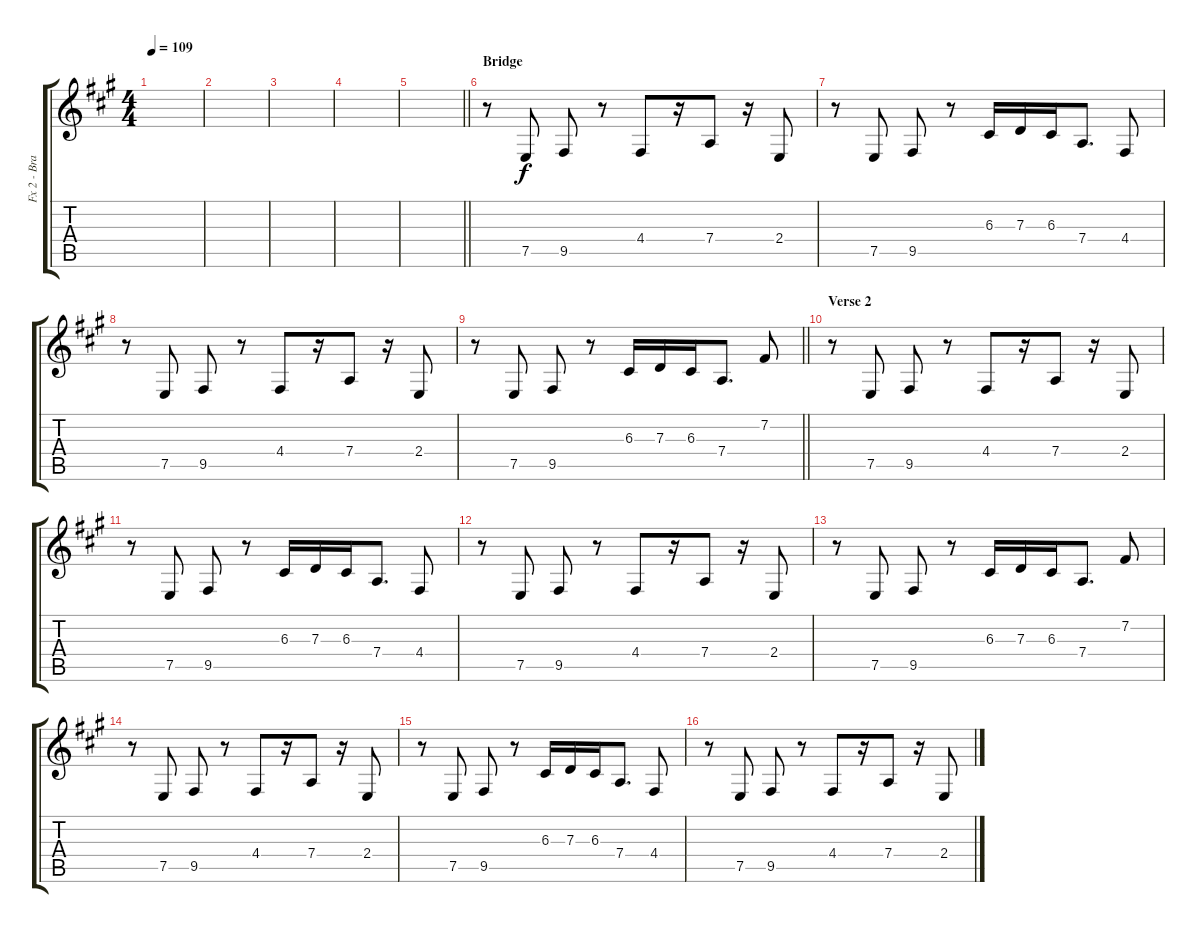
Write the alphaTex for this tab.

\track ("Fx 2 - Brass" "Fx 2 - Bra") {instrument brasssection}
\staff {score tabs}
\tuning (E4 B3 G3 D3 A2 E2) {hide}
\ts (4 4)
\tempo 109
\clef g2
\ks f#minor
|
|
|
|
\barLineRight lightlight
|
\section ("" "Bridge")
r.8 7.5.8 9.5.8 r.8 4.4.8 r.16 7.4.8 r.16 2.4.8 |
r.8 7.5.8 9.5.8 r.8 6.3.16 7.3.16 6.3.16 7.4.8{d} 4.4.8 |
r.8 7.5.8 9.5.8 r.8 4.4.8 r.16 7.4.8 r.16 2.4.8 |
\barLineRight lightlight
r.8 7.5.8 9.5.8 r.8 6.3.16 7.3.16 6.3.16 7.4.8{d} 7.2.8 |
\section ("" "Verse 2")
r.8 7.5.8 9.5.8 r.8 4.4.8 r.16 7.4.8 r.16 2.4.8 |
r.8 7.5.8 9.5.8 r.8 6.3.16 7.3.16 6.3.16 7.4.8{d} 4.4.8 |
r.8 7.5.8 9.5.8 r.8 4.4.8 r.16 7.4.8 r.16 2.4.8 |
r.8 7.5.8 9.5.8 r.8 6.3.16 7.3.16 6.3.16 7.4.8{d} 7.2.8 |
r.8 7.5.8 9.5.8 r.8 4.4.8 r.16 7.4.8 r.16 2.4.8 |
r.8 7.5.8 9.5.8 r.8 6.3.16 7.3.16 6.3.16 7.4.8{d} 4.4.8 |
r.8 7.5.8 9.5.8 r.8 4.4.8 r.16 7.4.8 r.16 2.4.8
